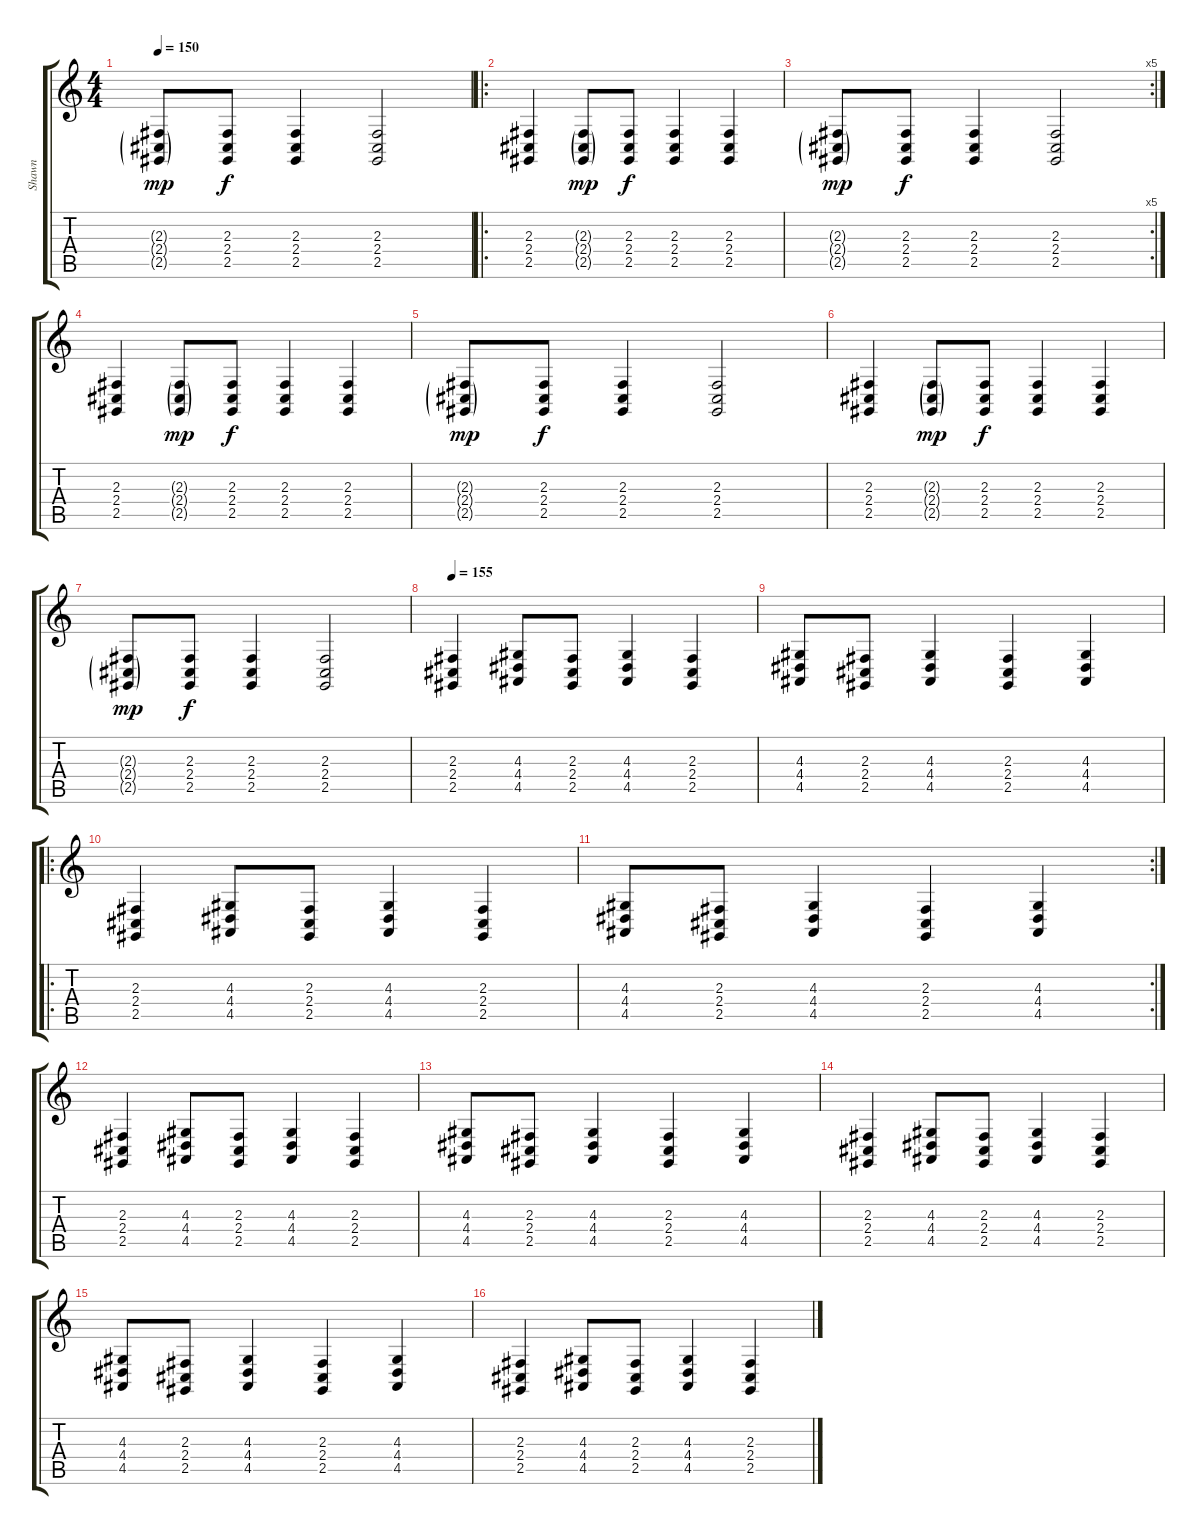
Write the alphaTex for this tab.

\track ("Shawn" "Shawn") {instrument melodictom}
\staff {score tabs}
\tuning (Db4 Ab3 E3 B2 Gb2 B1) {hide}
\ts (4 4)
\tempo 150
\clef g2
\ks c
(2.3{g} 2.4{g} 2.5{g}).8{dy mp} (2.3 2.4 2.5).8{dy f} (2.3 2.4 2.5).4 (2.3 2.4 2.5).2 |
\ro
(2.3 2.4 2.5).4 (2.3{g} 2.4{g} 2.5{g}).8{dy mp} (2.3 2.4 2.5).8{dy f} (2.3 2.4 2.5).4 (2.3 2.4 2.5).4 |
\rc 5
(2.3{g} 2.4{g} 2.5{g}).8{dy mp} (2.3 2.4 2.5).8{dy f} (2.3 2.4 2.5).4 (2.3 2.4 2.5).2 |
(2.3 2.4 2.5).4 (2.3{g} 2.4{g} 2.5{g}).8{dy mp} (2.3 2.4 2.5).8{dy f} (2.3 2.4 2.5).4 (2.3 2.4 2.5).4 |
(2.3{g} 2.4{g} 2.5{g}).8{dy mp} (2.3 2.4 2.5).8{dy f} (2.3 2.4 2.5).4 (2.3 2.4 2.5).2 |
(2.3 2.4 2.5).4 (2.3{g} 2.4{g} 2.5{g}).8{dy mp} (2.3 2.4 2.5).8{dy f} (2.3 2.4 2.5).4 (2.3 2.4 2.5).4 |
(2.3{g} 2.4{g} 2.5{g}).8{dy mp} (2.3 2.4 2.5).8{dy f} (2.3 2.4 2.5).4 (2.3 2.4 2.5).2 |
\tempo 155
(2.3 2.4 2.5).4 (4.3 4.4 4.5).8 (2.3 2.4 2.5).8 (4.3 4.4 4.5).4 (2.3 2.4 2.5).4 |
(4.3 4.4 4.5).8 (2.3 2.4 2.5).8 (4.3 4.4 4.5).4 (2.3 2.4 2.5).4 (4.3 4.4 4.5).4 |
\ro
(2.3 2.4 2.5).4 (4.3 4.4 4.5).8 (2.3 2.4 2.5).8 (4.3 4.4 4.5).4 (2.3 2.4 2.5).4 |
\rc 2
(4.3 4.4 4.5).8 (2.3 2.4 2.5).8 (4.3 4.4 4.5).4 (2.3 2.4 2.5).4 (4.3 4.4 4.5).4 |
(2.3 2.4 2.5).4 (4.3 4.4 4.5).8 (2.3 2.4 2.5).8 (4.3 4.4 4.5).4 (2.3 2.4 2.5).4 |
(4.3 4.4 4.5).8 (2.3 2.4 2.5).8 (4.3 4.4 4.5).4 (2.3 2.4 2.5).4 (4.3 4.4 4.5).4 |
(2.3 2.4 2.5).4 (4.3 4.4 4.5).8 (2.3 2.4 2.5).8 (4.3 4.4 4.5).4 (2.3 2.4 2.5).4 |
(4.3 4.4 4.5).8 (2.3 2.4 2.5).8 (4.3 4.4 4.5).4 (2.3 2.4 2.5).4 (4.3 4.4 4.5).4 |
(2.3 2.4 2.5).4 (4.3 4.4 4.5).8 (2.3 2.4 2.5).8 (4.3 4.4 4.5).4 (2.3 2.4 2.5).4
